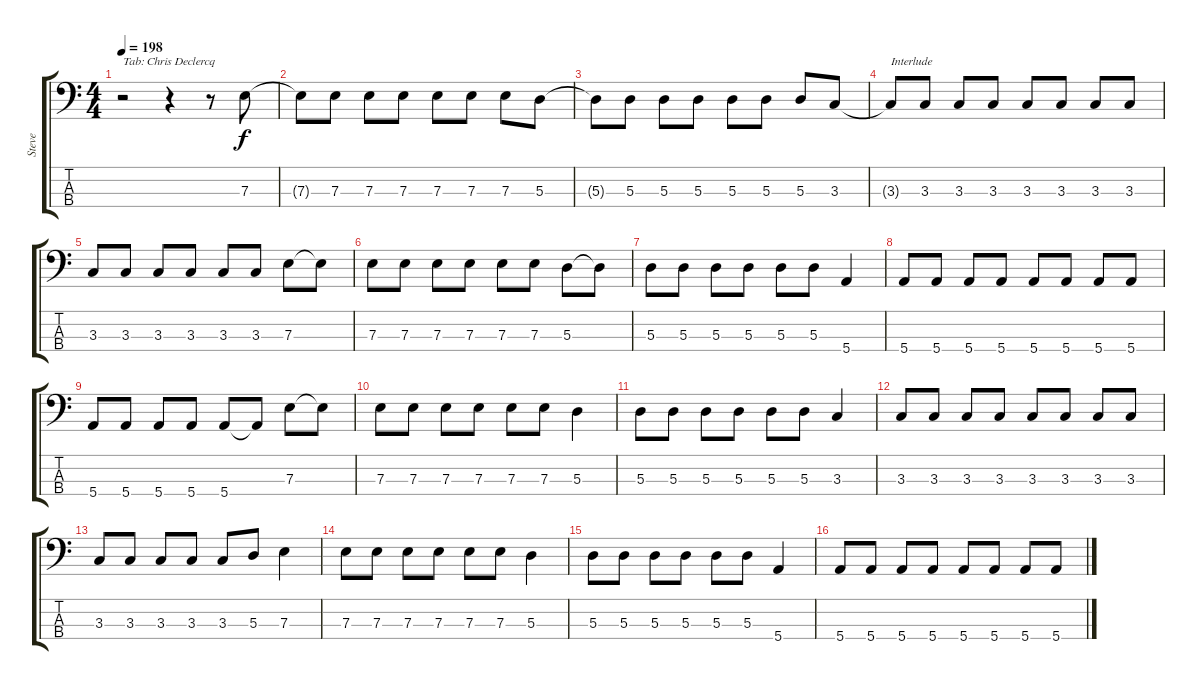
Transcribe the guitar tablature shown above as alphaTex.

\track ("Steve" "Steve") {instrument electricbassfinger}
\staff {score tabs}
\tuning (G2 D2 A1 E1) {hide}
\ts (4 4)
\tempo 198
\clef f4
\ks c
r.2{txt "Tab: Chris Declercq" dy f instrument electricbassfinger} r.4 r.8 7.3.8 |
7.3{t}.8 7.3.8 7.3.8 7.3.8 7.3.8 7.3.8 7.3.8 5.3.8 |
5.3{t}.8 5.3.8 5.3.8 5.3.8 5.3.8 5.3.8 5.3.8 3.3.8 |
3.3{t}.8{txt "Interlude"} 3.3.8 3.3.8 3.3.8 3.3.8 3.3.8 3.3.8 3.3.8 |
3.3.8 3.3.8 3.3.8 3.3.8 3.3.8 3.3.8 7.3.8 7.3{t}.8 |
7.3.8 7.3.8 7.3.8 7.3.8 7.3.8 7.3.8 5.3.8 5.3{t}.8 |
5.3.8 5.3.8 5.3.8 5.3.8 5.3.8 5.3.8 5.4.4 |
5.4.8 5.4.8 5.4.8 5.4.8 5.4.8 5.4.8 5.4.8 5.4.8 |
5.4.8 5.4.8 5.4.8 5.4.8 5.4.8 5.4{t}.8 7.3.8 7.3{t}.8 |
7.3.8 7.3.8 7.3.8 7.3.8 7.3.8 7.3.8 5.3.4 |
5.3.8 5.3.8 5.3.8 5.3.8 5.3.8 5.3.8 3.3.4 |
3.3.8 3.3.8 3.3.8 3.3.8 3.3.8 3.3.8 3.3.8 3.3.8 |
3.3.8 3.3.8 3.3.8 3.3.8 3.3.8 5.3.8 7.3.4 |
7.3.8 7.3.8 7.3.8 7.3.8 7.3.8 7.3.8 5.3.4 |
5.3.8 5.3.8 5.3.8 5.3.8 5.3.8 5.3.8 5.4.4 |
5.4.8 5.4.8 5.4.8 5.4.8 5.4.8 5.4.8 5.4.8 5.4.8
